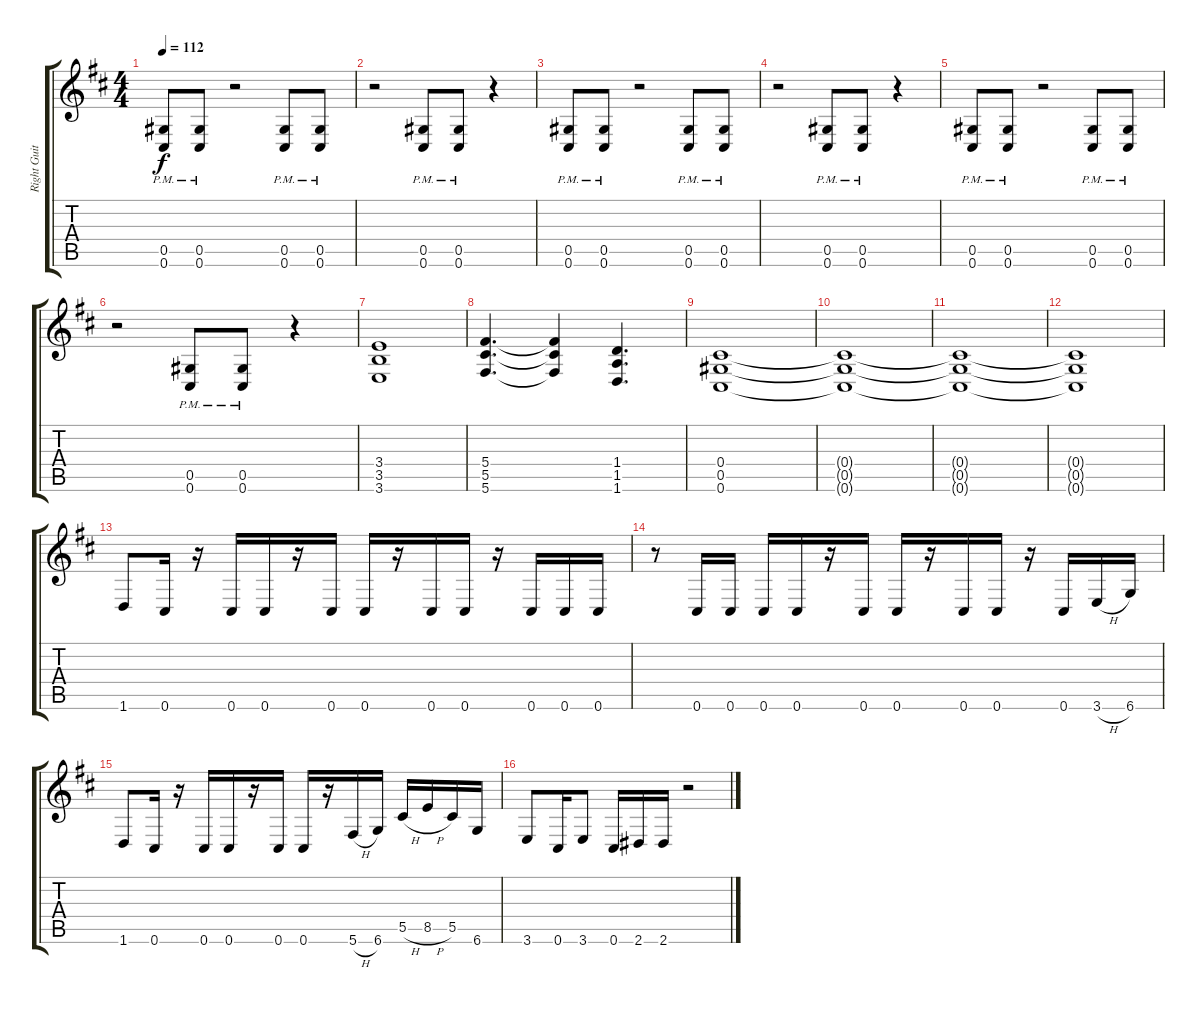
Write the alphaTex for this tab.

\track ("Right Guitar I" "Right Guit") {instrument distortionguitar}
\staff {score tabs}
\tuning (Eb4 Bb3 Gb3 Db3 Ab2 Db2) {hide}
\ts (4 4)
\tempo 112
\clef g2
\ks d
(0.5{pm} 0.6{pm}).8{dy f} (0.5{pm} 0.6{pm}).8 r.2 (0.5{pm} 0.6{pm}).8 (0.5{pm} 0.6{pm}).8 |
r.2 (0.5{pm} 0.6{pm}).8 (0.5{pm} 0.6{pm}).8 r.4 |
(0.5{pm} 0.6{pm}).8 (0.5{pm} 0.6{pm}).8 r.2 (0.5{pm} 0.6{pm}).8 (0.5{pm} 0.6{pm}).8 |
r.2 (0.5{pm} 0.6{pm}).8 (0.5{pm} 0.6{pm}).8 r.4 |
(0.5{pm} 0.6{pm}).8 (0.5{pm} 0.6{pm}).8 r.2 (0.5{pm} 0.6{pm}).8 (0.5{pm} 0.6{pm}).8 |
r.2 (0.5{pm} 0.6{pm}).8 (0.5{pm} 0.6{pm}).8 r.4 |
(3.4 3.5 3.6).1 |
(5.4 5.5 5.6).4{d} (5.4{t} 5.5{t} 5.6{t}).4 (1.4 1.5 1.6).4{d} |
(0.4 0.5 0.6).1 |
(0.4{t} 0.5{t} 0.6{t}).1 |
(0.4{t} 0.5{t} 0.6{t}).1 |
(0.4{t} 0.5{t} 0.6{t}).1 |
1.6.8 0.6.16 r.16 0.6.16 0.6.16 r.16 0.6.16 0.6.16 r.16 0.6.16 0.6.16 r.16 0.6.16 0.6.16 0.6.16 |
r.8 0.6.16 0.6.16 0.6.16 0.6.16 r.16 0.6.16 0.6.16 r.16 0.6.16 0.6.16 r.16 0.6.16 3.6{h}.16 6.6.16 |
1.6.8 0.6.16 r.16 0.6.16 0.6.16 r.16 0.6.16 0.6.16 r.16 5.6{h}.16 6.6.16 5.5{h}.16 8.5{h}.16 5.5.16 6.6.16 |
3.6.8 0.6.16 3.6.8 0.6.16 2.6.16 2.6.16 r.2
